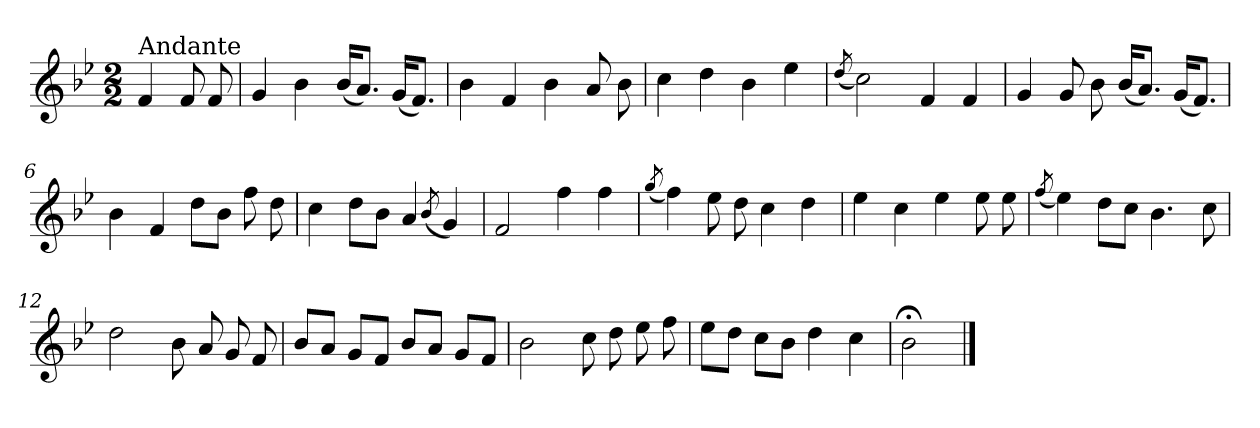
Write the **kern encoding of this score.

**kern
*part1
*staff1
*clefG2
*k[b-e-]
*B-:
*M2/2
=
!LO:TX:a:t=Andante
4f/
8f/
8f/
=1
4g/
4b-\
(<16b-/KL
8.a/J)
(<16g/KL
8.f/J)
=2
4b-\
4f/
4b-\
8a/
8b-\
=3
4cc\
4dd\
4b-\
4ee-\
=4
(<8qdd/
2cc\)
4f/
4f/
!!LO:LB:g=z
=5
4g/
8g/
8b-\
(<16b-/KL
8.a/J)
(<16g/KL
8.f/J)
=6
4b-\
4f/
8dd\L
8b-\J
8ff\
8dd\
=7
4cc\
8dd\L
8b-\J
4a/
(<8qb-/
4g/)
=8
2f/
4ff\
4ff\
=9
(<8qgg/
4ff\)
8ee-\
8dd\
4cc\
4dd\
!!LO:LB:g=z
=10
4ee-\
4cc\
4ee-\
8ee-\
8ee-\
=11
(<8qff/
4ee-\)
8dd\L
8cc\J
4.b-\
8cc\
=12
2dd\
8b-\
8a/
8g/
8f/
=13
8b-/L
8a/J
8g/L
8f/J
8b-/L
8a/J
8g/L
8f/J
=14
2b-\
8cc\
8dd\
8ee-\
8ff\
!!LO:LB:g=z
=15
8ee-\L
8dd\J
8cc\L
8b-\J
4dd\
4cc\
=16
2b-;<\
==
*-
